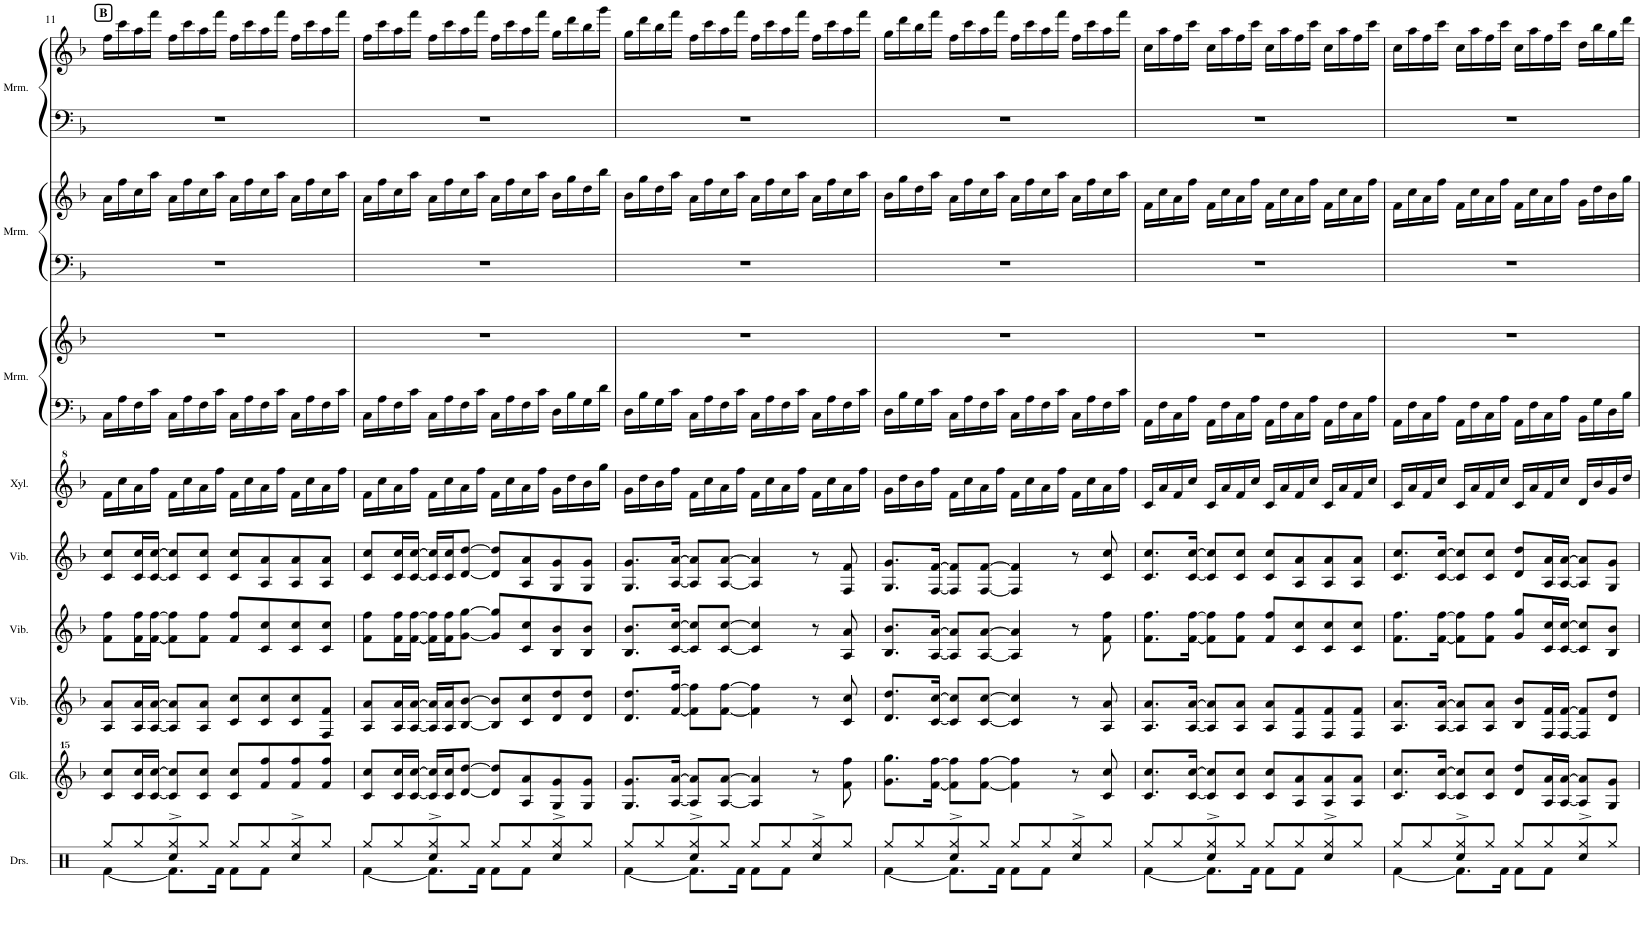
**kern	**kern	**kern	**kern	**kern	**kern	**kern	**kern	**kern	**kern	**kern	**kern
*part9	*part8	*part7	*part6	*part5	*part4	*part3	*part3	*part2	*part2	*part1	*part1
*staff12	*staff11	*staff10	*staff9	*staff8	*staff7	*staff6	*staff5	*staff4	*staff3	*staff2	*staff1
*I"Drumset	*I"Glockenspiel	*I"Vibraphone	*I"Vibraphone	*I"Vibraphone	*I"Xylophone	*I"Marimba	*	*I"Marimba	*	*I"Marimba	*
*I'Drs.	*I'Glk.	*I'Vib.	*I'Vib.	*I'Vib.	*I'Xyl.	*I'Mrm.	*	*I'Mrm.	*	*I'Mrm.	*
!!LO:PB:g=z
*clefX	*clefG^^2	*clefG2	*clefG2	*clefG2	*clefG^2	*clefF4	*clefG2	*clefF4	*clefG2	*clefF4	*clefG2
*k[]	*k[b-]	*k[b-]	*k[b-]	*k[b-]	*k[b-]	*k[b-]	*k[b-]	*k[b-]	*k[b-]	*k[b-]	*k[b-]
*M4/4	*M4/4	*M4/4	*M4/4	*M4/4	*M4/4	*M4/4	*M4/4	*M4/4	*M4/4	*M4/4	*M4/4
=11	=11	=11	=11	=11	=11	=11	=11	=11	=11	=11	=11
*^	*	*	*	*	*	*	*	*	*	*	*
*	*^	*	*	*	*	*	*	*	*	*	*	*
!	!	!	!	!	!	!	!	!	!	!	!	!	!LO:TX:a:B:t=B
8Rgg/L	[4Rf\	4ryy	8ccc/ 8cccc/L	8A/ 8a/L	8f\ 8ff\L	8c/ 8cc/L	16ff\LL	16C\LL	1r	1r	16a\LL	1r	16ff\LL
.	.	.	.	.	.	.	16ccc\	16A\	.	.	16ff\	.	16ccc\
8Rgg/	.	.	16ccc/ 16cccc/L	16A/ 16a/L	16f\ 16ff\L	16c/ 16cc/L	16aa\	16F\	.	.	16cc\	.	16aa\
.	.	.	[16ccc/ [16cccc/JJ	[16A/ [16a/JJ	[16f\ [16ff\JJ	[16c/ [16cc/JJ	16fff\JJ	16c\JJ	.	.	16aa\JJ	.	16fff\JJ
8Rgg^/	8.Rf\L]	4Rcc/	8ccc/] 8cccc/]L	8A/] 8a/]L	8f\] 8ff\]L	8c/] 8cc/]L	16ff\LL	16C\LL	.	.	16a\LL	.	16ff\LL
.	.	.	.	.	.	.	16ccc\	16A\	.	.	16ff\	.	16ccc\
8Rgg/J	.	.	8ccc/ 8cccc/J	8A/ 8a/J	8f\ 8ff\J	8c/ 8cc/J	16aa\	16F\	.	.	16cc\	.	16aa\
.	16Rf\Jk	.	.	.	.	.	16fff\JJ	16c\JJ	.	.	16aa\JJ	.	16fff\JJ
8Rgg/L	8Rf\L	4ryy	8ccc/ 8cccc/L	8c/ 8cc/L	8f/ 8ff/L	8c/ 8cc/L	16ff\LL	16C\LL	.	.	16a\LL	.	16ff\LL
.	.	.	.	.	.	.	16ccc\	16A\	.	.	16ff\	.	16ccc\
8Rgg/	8Rf\J	.	8fff/ 8ffff/	8c/ 8cc/	8c/ 8cc/	8A/ 8a/	16aa\	16F\	.	.	16cc\	.	16aa\
.	.	.	.	.	.	.	16fff\JJ	16c\JJ	.	.	16aa\JJ	.	16fff\JJ
8Rgg^/	4ryy	4Rcc/	8fff/ 8ffff/	8c/ 8cc/	8c/ 8cc/	8A/ 8a/	16ff\LL	16C\LL	.	.	16a\LL	.	16ff\LL
.	.	.	.	.	.	.	16ccc\	16A\	.	.	16ff\	.	16ccc\
8Rgg/J	.	.	8fff/ 8ffff/J	8F/ 8f/J	8c/ 8cc/J	8A/ 8a/J	16aa\	16F\	.	.	16cc\	.	16aa\
.	.	.	.	.	.	.	16fff\JJ	16c\JJ	.	.	16aa\JJ	.	16fff\JJ
=12	=12	=12	=12	=12	=12	=12	=12	=12	=12	=12	=12	=12	=12
8Rgg/L	[4Rf\	4ryy	8ccc/ 8cccc/L	8A/ 8a/L	8f\ 8ff\L	8c/ 8cc/L	16ff\LL	16C\LL	1r	1r	16a\LL	1r	16ff\LL
.	.	.	.	.	.	.	16ccc\	16A\	.	.	16ff\	.	16ccc\
8Rgg/	.	.	16ccc/ 16cccc/L	16A/ 16a/L	16f\ 16ff\L	16c/ 16cc/L	16aa\	16F\	.	.	16cc\	.	16aa\
.	.	.	[16ccc/ [16cccc/JJ	[16A/ [16a/JJ	[16f\ [16ff\JJ	[16c/ [16cc/JJ	16fff\JJ	16c\JJ	.	.	16aa\JJ	.	16fff\JJ
8Rgg^/	8.Rf\L]	4Rcc/	16ccc/] 16cccc/]LL	16A/] 16a/]LL	16f\] 16ff\]LL	16c/] 16cc/]LL	16ff\LL	16C\LL	.	.	16a\LL	.	16ff\LL
.	.	.	16ccc/ 16cccc/J	16A/ 16a/J	16f\ 16ff\J	16c/ 16cc/J	16ccc\	16A\	.	.	16ff\	.	16ccc\
8Rgg/J	.	.	[8ddd/ [8dddd/J	[8B-/ [8b-/J	[8g\ [8gg\J	[8d/ [8dd/J	16aa\	16F\	.	.	16cc\	.	16aa\
.	16Rf\Jk	.	.	.	.	.	16fff\JJ	16c\JJ	.	.	16aa\JJ	.	16fff\JJ
8Rgg/L	8Rf\L	4ryy	8ddd/] 8dddd/]L	8B-/] 8b-/]L	8g/] 8gg/]L	8d/] 8dd/]L	16ff\LL	16C\LL	.	.	16a\LL	.	16ff\LL
.	.	.	.	.	.	.	16ccc\	16A\	.	.	16ff\	.	16ccc\
8Rgg/	8Rf\J	.	8aa/ 8aaa/	8c/ 8cc/	8c/ 8cc/	8A/ 8a/	16aa\	16F\	.	.	16cc\	.	16aa\
.	.	.	.	.	.	.	16fff\JJ	16c\JJ	.	.	16aa\JJ	.	16fff\JJ
8Rgg^/	4ryy	4Rcc/	8gg/ 8ggg/	8d/ 8dd/	8B-/ 8b-/	8G/ 8g/	16gg\LL	16D\LL	.	.	16b-\LL	.	16gg\LL
.	.	.	.	.	.	.	16ddd\	16B-\	.	.	16gg\	.	16ddd\
8Rgg/J	.	.	8gg/ 8ggg/J	8d/ 8dd/J	8B-/ 8b-/J	8G/ 8g/J	16bb-\	16G\	.	.	16dd\	.	16bb-\
.	.	.	.	.	.	.	16ggg\JJ	16d\JJ	.	.	16bb-\JJ	.	16ggg\JJ
=13	=13	=13	=13	=13	=13	=13	=13	=13	=13	=13	=13	=13	=13
8Rgg/L	[4Rf\	4ryy	8.gg/ 8.ggg/L	8.d/ 8.dd/L	8.B-/ 8.b-/L	8.G/ 8.g/L	16gg\LL	16D\LL	1r	1r	16b-\LL	1r	16gg\LL
.	.	.	.	.	.	.	16ddd\	16B-\	.	.	16gg\	.	16ddd\
8Rgg/	.	.	.	.	.	.	16bb-\	16G\	.	.	16dd\	.	16bb-\
.	.	.	[16aa/ [16aaa/Jk	[16f/ [16ff/Jk	[16c/ [16cc/Jk	[16A/ [16a/Jk	16fff\JJ	16c\JJ	.	.	16aa\JJ	.	16fff\JJ
8Rgg^/	8.Rf\L]	4Rcc/	8aa/] 8aaa/]L	8f\] 8ff\]L	8c/] 8cc/]L	8A/] 8a/]L	16ff\LL	16C\LL	.	.	16a\LL	.	16ff\LL
.	.	.	.	.	.	.	16ccc\	16A\	.	.	16ff\	.	16ccc\
8Rgg/J	.	.	[8aa/ [8aaa/J	[8f\ [8ff\J	[8c/ [8cc/J	[8A/ [8a/J	16aa\	16F\	.	.	16cc\	.	16aa\
.	16Rf\Jk	.	.	.	.	.	16fff\JJ	16c\JJ	.	.	16aa\JJ	.	16fff\JJ
8Rgg/L	8Rf\L	4ryy	4aa/] 4aaa/]	4f\] 4ff\]	4c/] 4cc/]	4A/] 4a/]	16ff\LL	16C\LL	.	.	16a\LL	.	16ff\LL
.	.	.	.	.	.	.	16ccc\	16A\	.	.	16ff\	.	16ccc\
8Rgg/	8Rf\J	.	.	.	.	.	16aa\	16F\	.	.	16cc\	.	16aa\
.	.	.	.	.	.	.	16fff\JJ	16c\JJ	.	.	16aa\JJ	.	16fff\JJ
8Rgg^/	4ryy	4Rcc/	8r	8r	8r	8r	16ff\LL	16C\LL	.	.	16a\LL	.	16ff\LL
.	.	.	.	.	.	.	16ccc\	16A\	.	.	16ff\	.	16ccc\
8Rgg/J	.	.	8fff\ 8ffff\	8c/ 8cc/	8A/ 8a/	8F/ 8f/	16aa\	16F\	.	.	16cc\	.	16aa\
.	.	.	.	.	.	.	16fff\JJ	16c\JJ	.	.	16aa\JJ	.	16fff\JJ
=14	=14	=14	=14	=14	=14	=14	=14	=14	=14	=14	=14	=14	=14
8Rgg/L	[4Rf\	4ryy	8.ggg\ 8.gggg\L	8.d/ 8.dd/L	8.B-/ 8.b-/L	8.G/ 8.g/L	16gg\LL	16D\LL	1r	1r	16b-\LL	1r	16gg\LL
.	.	.	.	.	.	.	16ddd\	16B-\	.	.	16gg\	.	16ddd\
8Rgg/	.	.	.	.	.	.	16bb-\	16G\	.	.	16dd\	.	16bb-\
.	.	.	[16fff\ [16ffff\Jk	[16c/ [16cc/Jk	[16A/ [16a/Jk	[16F/ [16f/Jk	16fff\JJ	16c\JJ	.	.	16aa\JJ	.	16fff\JJ
8Rgg^/	8.Rf\L]	4Rcc/	8fff\] 8ffff\]L	8c/] 8cc/]L	8A/] 8a/]L	8F/] 8f/]L	16ff\LL	16C\LL	.	.	16a\LL	.	16ff\LL
.	.	.	.	.	.	.	16ccc\	16A\	.	.	16ff\	.	16ccc\
8Rgg/J	.	.	[8fff\ [8ffff\J	[8c/ [8cc/J	[8A/ [8a/J	[8F/ [8f/J	16aa\	16F\	.	.	16cc\	.	16aa\
.	16Rf\Jk	.	.	.	.	.	16fff\JJ	16c\JJ	.	.	16aa\JJ	.	16fff\JJ
8Rgg/L	8Rf\L	4ryy	4fff\] 4ffff\]	4c/] 4cc/]	4A/] 4a/]	4F/] 4f/]	16ff\LL	16C\LL	.	.	16a\LL	.	16ff\LL
.	.	.	.	.	.	.	16ccc\	16A\	.	.	16ff\	.	16ccc\
8Rgg/	8Rf\J	.	.	.	.	.	16aa\	16F\	.	.	16cc\	.	16aa\
.	.	.	.	.	.	.	16fff\JJ	16c\JJ	.	.	16aa\JJ	.	16fff\JJ
8Rgg^/	4ryy	4Rcc/	8r	8r	8r	8r	16ff\LL	16C\LL	.	.	16a\LL	.	16ff\LL
.	.	.	.	.	.	.	16ccc\	16A\	.	.	16ff\	.	16ccc\
8Rgg/J	.	.	8ccc/ 8cccc/	8A/ 8a/	8f\ 8ff\	8c/ 8cc/	16aa\	16F\	.	.	16cc\	.	16aa\
.	.	.	.	.	.	.	16fff\JJ	16c\JJ	.	.	16aa\JJ	.	16fff\JJ
=15	=15	=15	=15	=15	=15	=15	=15	=15	=15	=15	=15	=15	=15
8Rgg/L	[4Rf\	4ryy	8.ccc/ 8.cccc/L	8.A/ 8.a/L	8.f\ 8.ff\L	8.c/ 8.cc/L	16cc/LL	16AA\LL	1r	1r	16f\LL	1r	16cc\LL
.	.	.	.	.	.	.	16aa/	16F\	.	.	16cc\	.	16aa\
8Rgg/	.	.	.	.	.	.	16ff/	16C\	.	.	16a\	.	16ff\
.	.	.	[16ccc/ [16cccc/Jk	[16A/ [16a/Jk	[16f\ [16ff\Jk	[16c/ [16cc/Jk	16ccc/JJ	16A\JJ	.	.	16ff\JJ	.	16ccc\JJ
8Rgg^/	8.Rf\L]	4Rcc/	8ccc/] 8cccc/]L	8A/] 8a/]L	8f\] 8ff\]L	8c/] 8cc/]L	16cc/LL	16AA\LL	.	.	16f\LL	.	16cc\LL
.	.	.	.	.	.	.	16aa/	16F\	.	.	16cc\	.	16aa\
8Rgg/J	.	.	8ccc/ 8cccc/J	8A/ 8a/J	8f\ 8ff\J	8c/ 8cc/J	16ff/	16C\	.	.	16a\	.	16ff\
.	16Rf\Jk	.	.	.	.	.	16ccc/JJ	16A\JJ	.	.	16ff\JJ	.	16ccc\JJ
8Rgg/L	8Rf\L	4ryy	8ccc/ 8cccc/L	8A/ 8a/L	8f/ 8ff/L	8c/ 8cc/L	16cc/LL	16AA\LL	.	.	16f\LL	.	16cc\LL
.	.	.	.	.	.	.	16aa/	16F\	.	.	16cc\	.	16aa\
8Rgg/	8Rf\J	.	8aa/ 8aaa/	8F/ 8f/	8c/ 8cc/	8A/ 8a/	16ff/	16C\	.	.	16a\	.	16ff\
.	.	.	.	.	.	.	16ccc/JJ	16A\JJ	.	.	16ff\JJ	.	16ccc\JJ
8Rgg^/	4ryy	4Rcc/	8aa/ 8aaa/	8F/ 8f/	8c/ 8cc/	8A/ 8a/	16cc/LL	16AA\LL	.	.	16f\LL	.	16cc\LL
.	.	.	.	.	.	.	16aa/	16F\	.	.	16cc\	.	16aa\
8Rgg/J	.	.	8aa/ 8aaa/J	8F/ 8f/J	8c/ 8cc/J	8A/ 8a/J	16ff/	16C\	.	.	16a\	.	16ff\
.	.	.	.	.	.	.	16ccc/JJ	16A\JJ	.	.	16ff\JJ	.	16ccc\JJ
=16	=16	=16	=16	=16	=16	=16	=16	=16	=16	=16	=16	=16	=16
8Rgg/L	[4Rf\	4ryy	8.ccc/ 8.cccc/L	8.A/ 8.a/L	8.f\ 8.ff\L	8.c/ 8.cc/L	16cc/LL	16AA\LL	1r	1r	16f\LL	1r	16cc\LL
.	.	.	.	.	.	.	16aa/	16F\	.	.	16cc\	.	16aa\
8Rgg/	.	.	.	.	.	.	16ff/	16C\	.	.	16a\	.	16ff\
.	.	.	[16ccc/ [16cccc/Jk	[16A/ [16a/Jk	[16f\ [16ff\Jk	[16c/ [16cc/Jk	16ccc/JJ	16A\JJ	.	.	16ff\JJ	.	16ccc\JJ
8Rgg^/	8.Rf\L]	4Rcc/	8ccc/] 8cccc/]L	8A/] 8a/]L	8f\] 8ff\]L	8c/] 8cc/]L	16cc/LL	16AA\LL	.	.	16f\LL	.	16cc\LL
.	.	.	.	.	.	.	16aa/	16F\	.	.	16cc\	.	16aa\
8Rgg/J	.	.	8ccc/ 8cccc/J	8A/ 8a/J	8f\ 8ff\J	8c/ 8cc/J	16ff/	16C\	.	.	16a\	.	16ff\
.	16Rf\Jk	.	.	.	.	.	16ccc/JJ	16A\JJ	.	.	16ff\JJ	.	16ccc\JJ
8Rgg/L	8Rf\L	4ryy	8ddd/ 8dddd/L	8B-/ 8b-/L	8g/ 8gg/L	8d/ 8dd/L	16cc/LL	16AA\LL	.	.	16f\LL	.	16cc\LL
.	.	.	.	.	.	.	16aa/	16F\	.	.	16cc\	.	16aa\
8Rgg/	8Rf\J	.	16aa/ 16aaa/L	16F/ 16f/L	16c/ 16cc/L	16A/ 16a/L	16ff/	16C\	.	.	16a\	.	16ff\
.	.	.	[16aa/ [16aaa/JJ	[16F/ [16f/JJ	[16c/ [16cc/JJ	[16A/ [16a/JJ	16ccc/JJ	16A\JJ	.	.	16ff\JJ	.	16ccc\JJ
8Rgg^/	4ryy	4Rcc/	8aa/] 8aaa/]L	8F/] 8f/]L	8c/] 8cc/]L	8A/] 8a/]L	16dd/LL	16BB-\LL	.	.	16g\LL	.	16dd\LL
.	.	.	.	.	.	.	16bb-/	16G\	.	.	16dd\	.	16bb-\
8Rgg/J	.	.	8gg/ 8ggg/J	8d/ 8dd/J	8B-/ 8b-/J	8G/ 8g/J	16gg/	16D\	.	.	16b-\	.	16gg\
.	.	.	.	.	.	.	16ddd/JJ	16B-\JJ	.	.	16gg\JJ	.	16ddd\JJ
*v	*v	*v	*	*	*	*	*	*	*	*	*	*	*
=	=	=	=	=	=	=	=	=	=	=	=
*-	*-	*-	*-	*-	*-	*-	*-	*-	*-	*-	*-
